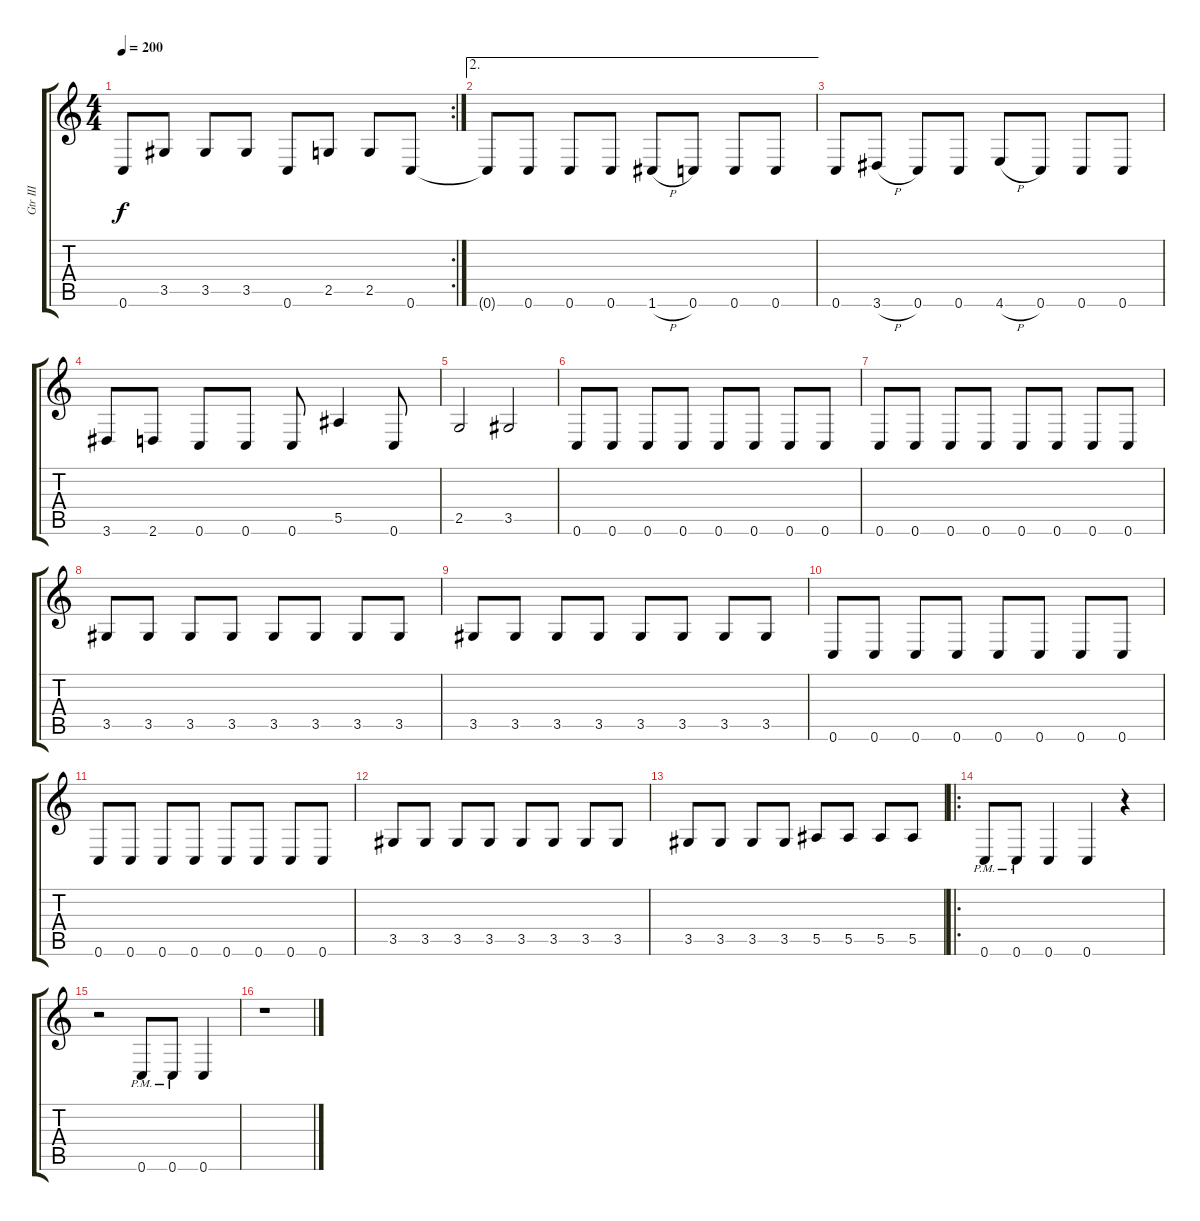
\track ("Gtr III" "Gtr III") {instrument distortionguitar}
\staff {score tabs}
\tuning (C4 G3 Eb3 Bb2 F2 C2) {hide}
\rc 2
\ts (4 4)
\tempo 200
\clef g2
\ks c
0.6.8{dy f} 3.5.8 3.5.8 3.5.8 0.6.8 2.5.8 2.5.8 0.6.8 |
\ae 2
0.6{t}.8 0.6.8 0.6.8 0.6.8 1.6{h}.8 0.6.8 0.6.8 0.6.8 |
0.6.8 3.6{h}.8 0.6.8 0.6.8 4.6{h}.8 0.6.8 0.6.8 0.6.8 |
3.6.8 2.6.8 0.6.8 0.6.8 0.6.8 5.5.4 0.6.8 |
2.5.2 3.5.2 |
0.6.8 0.6.8 0.6.8 0.6.8 0.6.8 0.6.8 0.6.8 0.6.8 |
0.6.8 0.6.8 0.6.8 0.6.8 0.6.8 0.6.8 0.6.8 0.6.8 |
3.5.8 3.5.8 3.5.8 3.5.8 3.5.8 3.5.8 3.5.8 3.5.8 |
3.5.8 3.5.8 3.5.8 3.5.8 3.5.8 3.5.8 3.5.8 3.5.8 |
0.6.8 0.6.8 0.6.8 0.6.8 0.6.8 0.6.8 0.6.8 0.6.8 |
0.6.8 0.6.8 0.6.8 0.6.8 0.6.8 0.6.8 0.6.8 0.6.8 |
3.5.8 3.5.8 3.5.8 3.5.8 3.5.8 3.5.8 3.5.8 3.5.8 |
3.5.8 3.5.8 3.5.8 3.5.8 5.5.8 5.5.8 5.5.8 5.5.8 |
\ro
0.6{pm}.8 0.6{pm}.8 0.6.4 0.6.4 r.4 |
r.2 0.6{pm}.8 0.6{pm}.8 0.6.4 |
r.1
